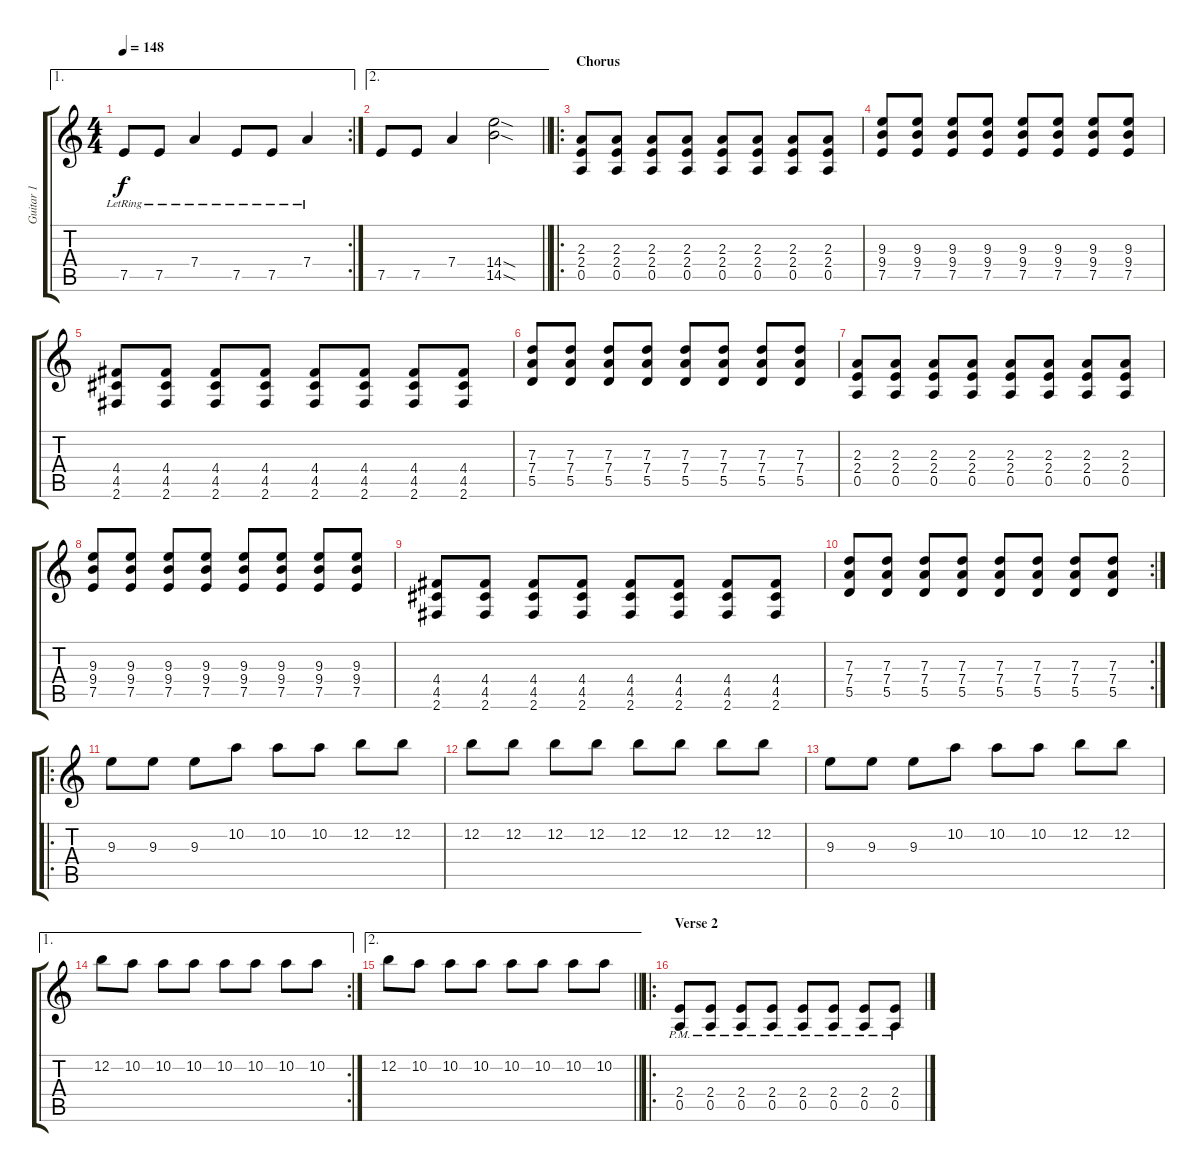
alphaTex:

\track ("Guitar 1" "Guitar 1") {instrument electricguitarclean}
\staff {score tabs}
\tuning (E4 B3 G3 D3 A2 E2) {hide}
\ae 1
\rc 2
\ts (4 4)
\tempo 148
\clef g2
\ks c
7.5{lr}.8{dy f} 7.5{lr}.8 7.4{lr}.4 7.5{lr}.8 7.5{lr}.8 7.4{lr}.4 |
\ae 2
\barLineRight lightlight
7.5.8 7.5.8 7.4.4 (14.4{sod} 14.5{sod}).2{volume 13 instrument distortionguitar} |
\ro
\section ("" "Chorus")
(2.3 2.4 0.5).8 (2.3 2.4 0.5).8 (2.3 2.4 0.5).8 (2.3 2.4 0.5).8 (2.3 2.4 0.5).8 (2.3 2.4 0.5).8 (2.3 2.4 0.5).8 (2.3 2.4 0.5).8 |
(9.3 9.4 7.5).8 (9.3 9.4 7.5).8 (9.3 9.4 7.5).8 (9.3 9.4 7.5).8 (9.3 9.4 7.5).8 (9.3 9.4 7.5).8 (9.3 9.4 7.5).8 (9.3 9.4 7.5).8 |
(4.4 4.5 2.6).8 (4.4 4.5 2.6).8 (4.4 4.5 2.6).8 (4.4 4.5 2.6).8 (4.4 4.5 2.6).8 (4.4 4.5 2.6).8 (4.4 4.5 2.6).8 (4.4 4.5 2.6).8 |
(7.3 7.4 5.5).8 (7.3 7.4 5.5).8 (7.3 7.4 5.5).8 (7.3 7.4 5.5).8 (7.3 7.4 5.5).8 (7.3 7.4 5.5).8 (7.3 7.4 5.5).8 (7.3 7.4 5.5).8 |
(2.3 2.4 0.5).8 (2.3 2.4 0.5).8 (2.3 2.4 0.5).8 (2.3 2.4 0.5).8 (2.3 2.4 0.5).8 (2.3 2.4 0.5).8 (2.3 2.4 0.5).8 (2.3 2.4 0.5).8 |
(9.3 9.4 7.5).8 (9.3 9.4 7.5).8 (9.3 9.4 7.5).8 (9.3 9.4 7.5).8 (9.3 9.4 7.5).8 (9.3 9.4 7.5).8 (9.3 9.4 7.5).8 (9.3 9.4 7.5).8 |
(4.4 4.5 2.6).8 (4.4 4.5 2.6).8 (4.4 4.5 2.6).8 (4.4 4.5 2.6).8 (4.4 4.5 2.6).8 (4.4 4.5 2.6).8 (4.4 4.5 2.6).8 (4.4 4.5 2.6).8 |
\rc 2
(7.3 7.4 5.5).8 (7.3 7.4 5.5).8 (7.3 7.4 5.5).8 (7.3 7.4 5.5).8 (7.3 7.4 5.5).8 (7.3 7.4 5.5).8 (7.3 7.4 5.5).8 (7.3 7.4 5.5).8 |
\ro
9.3.8{instrument electricguitarclean} 9.3.8 9.3.8 10.2.8 10.2.8 10.2.8 12.2.8 12.2.8 |
12.2.8 12.2.8 12.2.8 12.2.8 12.2.8 12.2.8 12.2.8 12.2.8 |
9.3.8 9.3.8 9.3.8 10.2.8 10.2.8 10.2.8 12.2.8 12.2.8 |
\ae 1
\rc 2
12.2.8 10.2.8 10.2.8 10.2.8 10.2.8 10.2.8 10.2.8 10.2.8 |
\ae 2
\barLineRight lightlight
12.2.8 10.2.8 10.2.8 10.2.8 10.2.8 10.2.8 10.2.8 10.2.8 |
\ro
\section ("" "Verse 2")
(2.4{pm} 0.5{pm}).8{instrument distortionguitar} (2.4{pm} 0.5{pm}).8 (2.4{pm} 0.5{pm}).8 (2.4{pm} 0.5{pm}).8 (2.4{pm} 0.5{pm}).8 (2.4{pm} 0.5{pm}).8 (2.4{pm} 0.5{pm}).8 (2.4{pm} 0.5{pm}).8
